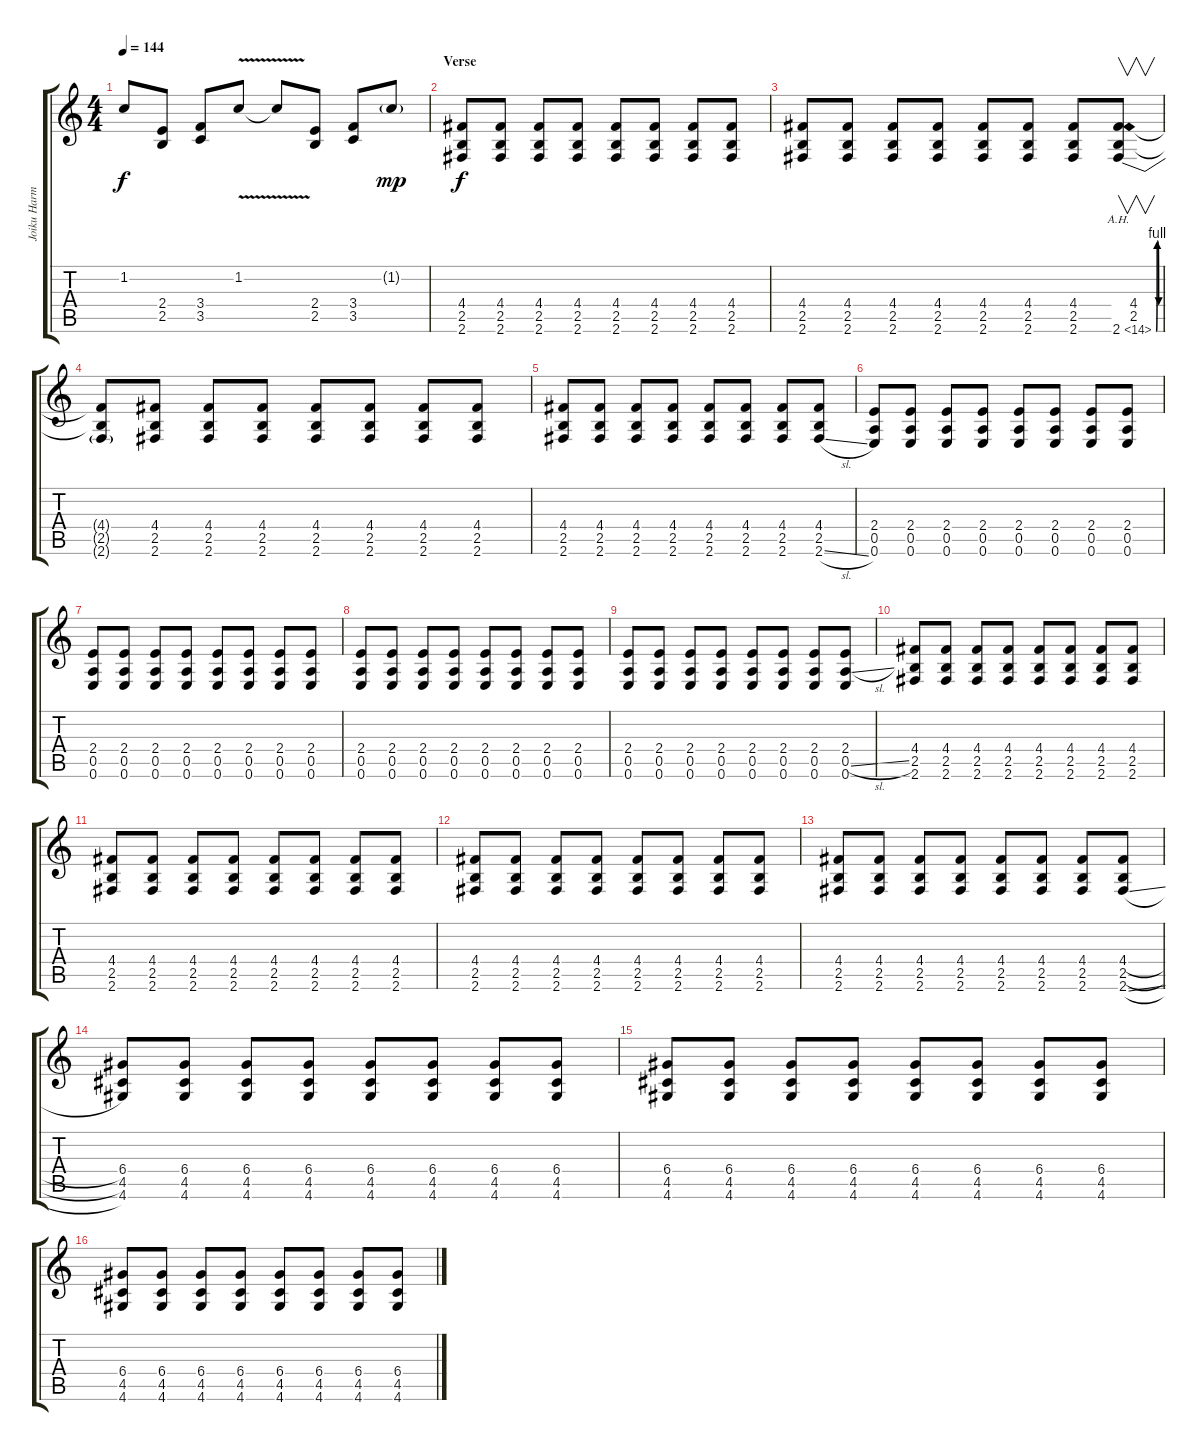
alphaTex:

\track ("Joiku Harmaja" "Joiku Harm") {instrument distortionguitar}
\staff {score tabs}
\tuning (E4 B3 G3 D3 A2 E2) {hide}
\ts (4 4)
\tempo 144
\clef g2
\ks c
1.2{t}.8{dy f} (2.4 2.5).8 (3.4 3.5).8 1.2{v}.8 1.2{t}.8 (2.4 2.5).8 (3.4 3.5).8 1.2{g}.8{dy mp} |
\section ("" "Verse")
(4.4 2.5 2.6).8{dy f volume 10 instrument distortionguitar} (4.4 2.5 2.6).8 (4.4 2.5 2.6).8 (4.4 2.5 2.6).8 (4.4 2.5 2.6).8 (4.4 2.5 2.6).8 (4.4 2.5 2.6).8 (4.4 2.5 2.6).8 |
(4.4 2.5 2.6).8 (4.4 2.5 2.6).8 (4.4 2.5 2.6).8 (4.4 2.5 2.6).8 (4.4 2.5 2.6).8 (4.4 2.5 2.6).8 (4.4 2.5 2.6).8 (4.4 2.5 2.6{be (custom 0 0 15 4 30 4 45 0 60 0) ah 12}).8{v} |
(4.4{t} 2.5{t} 2.6{t}).8 (4.4 2.5 2.6).8 (4.4 2.5 2.6).8 (4.4 2.5 2.6).8 (4.4 2.5 2.6).8 (4.4 2.5 2.6).8 (4.4 2.5 2.6).8 (4.4 2.5 2.6).8 |
(4.4 2.5 2.6).8 (4.4 2.5 2.6).8 (4.4 2.5 2.6).8 (4.4 2.5 2.6).8 (4.4 2.5 2.6).8 (4.4 2.5 2.6).8 (4.4 2.5 2.6).8 (4.4 2.5 2.6{sl}).8 |
(2.4 0.5 0.6).8 (2.4 0.5 0.6).8 (2.4 0.5 0.6).8 (2.4 0.5 0.6).8 (2.4 0.5 0.6).8 (2.4 0.5 0.6).8 (2.4 0.5 0.6).8 (2.4 0.5 0.6).8 |
(2.4 0.5 0.6).8 (2.4 0.5 0.6).8 (2.4 0.5 0.6).8 (2.4 0.5 0.6).8 (2.4 0.5 0.6).8 (2.4 0.5 0.6).8 (2.4 0.5 0.6).8 (2.4 0.5 0.6).8 |
(2.4 0.5 0.6).8 (2.4 0.5 0.6).8 (2.4 0.5 0.6).8 (2.4 0.5 0.6).8 (2.4 0.5 0.6).8 (2.4 0.5 0.6).8 (2.4 0.5 0.6).8 (2.4 0.5 0.6).8 |
(2.4 0.5 0.6).8 (2.4 0.5 0.6).8 (2.4 0.5 0.6).8 (2.4 0.5 0.6).8 (2.4 0.5 0.6).8 (2.4 0.5 0.6).8 (2.4 0.5 0.6).8 (2.4 0.5{sl} 0.6).8 |
(4.4 2.5 2.6).8 (4.4 2.5 2.6).8 (4.4 2.5 2.6).8 (4.4 2.5 2.6).8 (4.4 2.5 2.6).8 (4.4 2.5 2.6).8 (4.4 2.5 2.6).8 (4.4 2.5 2.6).8 |
(4.4 2.5 2.6).8 (4.4 2.5 2.6).8 (4.4 2.5 2.6).8 (4.4 2.5 2.6).8 (4.4 2.5 2.6).8 (4.4 2.5 2.6).8 (4.4 2.5 2.6).8 (4.4 2.5 2.6).8 |
(4.4 2.5 2.6).8 (4.4 2.5 2.6).8 (4.4 2.5 2.6).8 (4.4 2.5 2.6).8 (4.4 2.5 2.6).8 (4.4 2.5 2.6).8 (4.4 2.5 2.6).8 (4.4 2.5 2.6).8 |
(4.4 2.5 2.6).8 (4.4 2.5 2.6).8 (4.4 2.5 2.6).8 (4.4 2.5 2.6).8 (4.4 2.5 2.6).8 (4.4 2.5 2.6).8 (4.4 2.5 2.6).8 (4.4{h} 2.5{h} 2.6{sl}).8 |
(6.4 4.5 4.6).8{volume 13} (6.4 4.5 4.6).8 (6.4 4.5 4.6).8 (6.4 4.5 4.6).8 (6.4 4.5 4.6).8 (6.4 4.5 4.6).8 (6.4 4.5 4.6).8 (6.4 4.5 4.6).8 |
(6.4 4.5 4.6).8 (6.4 4.5 4.6).8 (6.4 4.5 4.6).8 (6.4 4.5 4.6).8 (6.4 4.5 4.6).8 (6.4 4.5 4.6).8 (6.4 4.5 4.6).8 (6.4 4.5 4.6).8 |
(6.4 4.5 4.6).8 (6.4 4.5 4.6).8 (6.4 4.5 4.6).8 (6.4 4.5 4.6).8 (6.4 4.5 4.6).8 (6.4 4.5 4.6).8 (6.4 4.5 4.6).8 (6.4 4.5 4.6).8
